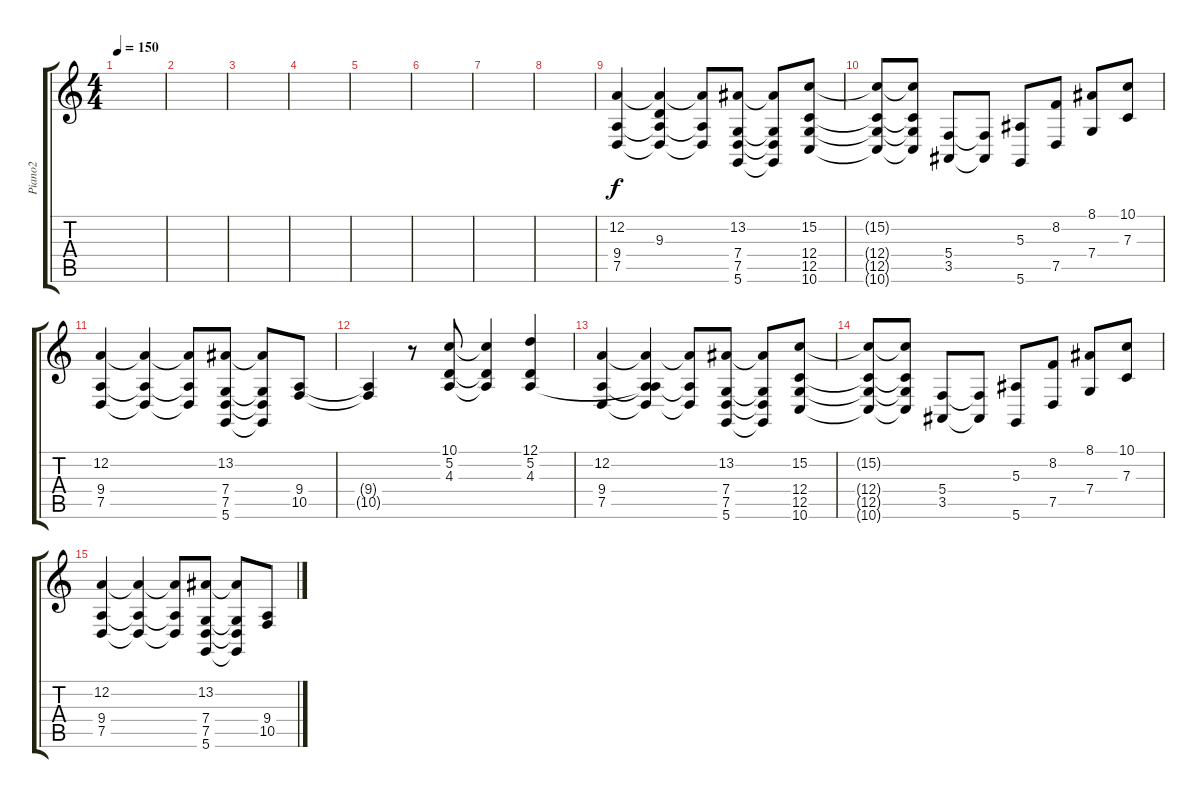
\track ("Piano2" "Piano2") {instrument acousticgrandpiano}
\staff {score tabs}
\tuning (D4 A3 F3 C3 G2 D2) {hide}
\ts (4 4)
\tempo 150
\clef g2
\ks c
|
|
|
|
|
|
|
|
(12.2 9.4 7.5).4 (12.2{t} 9.3 9.4{t} 7.5{t}).4 (12.2{t} 9.4{t} 7.5{t}).8 (13.2 7.4 7.5 5.6).8 (13.2{t} 7.4{t} 7.5{t} 5.6{t}).8 (15.2 12.4 12.5 10.6).8 |
(15.2{t} 12.4{t} 12.5{t} 10.6{t}).8 (15.2{t} 12.4{t} 12.5{t} 10.6{t}).8 (5.4 3.5).8 (5.4{t} 3.5{t}).8 (5.3 5.6).8 (8.2 7.5).8 (8.1 7.4).8 (10.1 7.3).8 |
(12.2 9.4 7.5).4 (12.2{t} 9.4{t} 7.5{t}).4 (12.2{t} 9.4{t} 7.5{t}).8 (13.2 7.4 7.5 5.6).8 (13.2{t} 7.4{t} 7.5{t} 5.6{t}).8 (9.4 10.5).8 |
(9.4{t} 10.5{t}).4 r.8 (10.1 5.2 4.3).8 (10.1{t} 5.2{t} 4.3{t}).4 (12.1 5.2 4.3).4 |
(12.2 9.4 7.5).4 (12.2{t} 4.3{t} 9.4{t} 7.5{t}).4 (12.2{t} 9.4{t} 7.5{t}).8 (13.2 7.4 7.5 5.6).8 (13.2{t} 7.4{t} 7.5{t} 5.6{t}).8 (15.2 12.4 12.5 10.6).8 |
(15.2{t} 12.4{t} 12.5{t} 10.6{t}).8 (15.2{t} 12.4{t} 12.5{t} 10.6{t}).8 (5.4 3.5).8 (5.4{t} 3.5{t}).8 (5.3 5.6).8 (8.2 7.5).8 (8.1 7.4).8 (10.1 7.3).8 |
(12.2 9.4 7.5).4 (12.2{t} 9.4{t} 7.5{t}).4 (12.2{t} 9.4{t} 7.5{t}).8 (13.2 7.4 7.5 5.6).8 (13.2{t} 7.4{t} 7.5{t} 5.6{t}).8 (9.4 10.5).8
